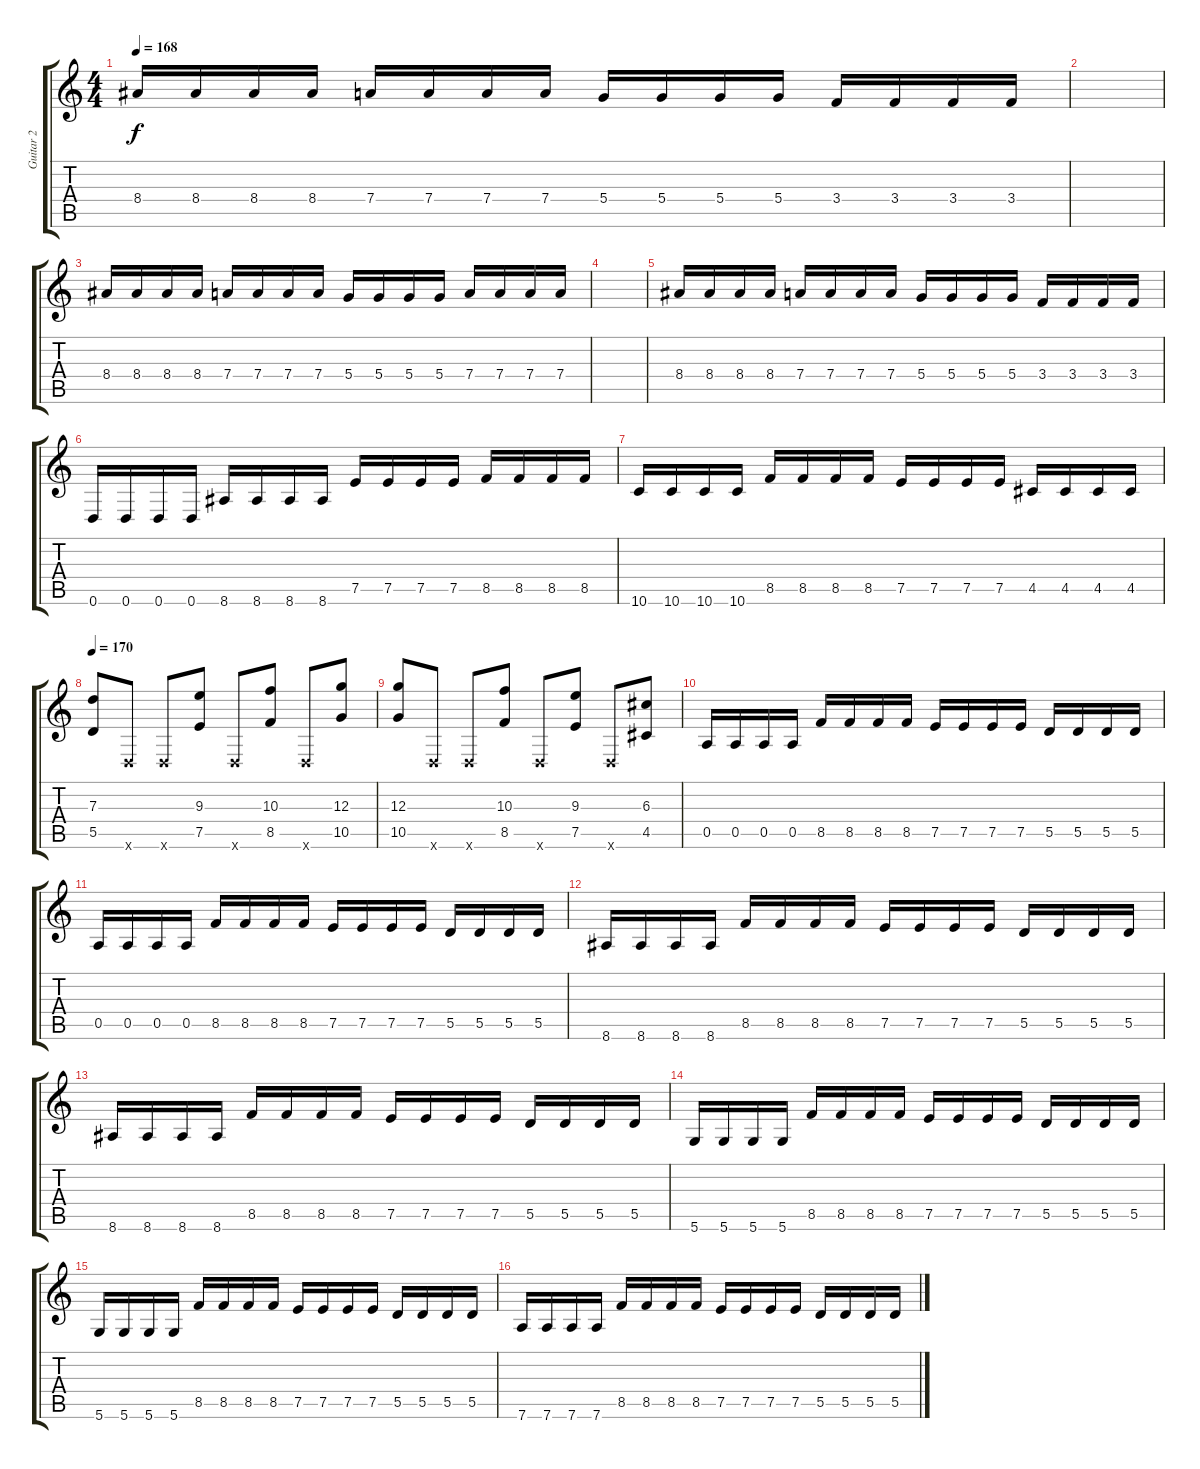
\track ("Guitar 2" "Guitar 2") {instrument distortionguitar}
\staff {score tabs}
\tuning (E4 B3 G3 D3 A2 D2) {hide}
\ts (4 4)
\tempo 168
\clef g2
\ks c
8.4.16{dy f} 8.4.16 8.4.16 8.4.16 7.4.16 7.4.16 7.4.16 7.4.16 5.4.16 5.4.16 5.4.16 5.4.16 3.4.16 3.4.16 3.4.16 3.4.16 |
|
8.4.16 8.4.16 8.4.16 8.4.16 7.4.16 7.4.16 7.4.16 7.4.16 5.4.16 5.4.16 5.4.16 5.4.16 7.4.16 7.4.16 7.4.16 7.4.16 |
|
8.4.16 8.4.16 8.4.16 8.4.16 7.4.16 7.4.16 7.4.16 7.4.16 5.4.16 5.4.16 5.4.16 5.4.16 3.4.16 3.4.16 3.4.16 3.4.16 |
0.6.16 0.6.16 0.6.16 0.6.16 8.6.16 8.6.16 8.6.16 8.6.16 7.5.16 7.5.16 7.5.16 7.5.16 8.5.16 8.5.16 8.5.16 8.5.16 |
10.6.16 10.6.16 10.6.16 10.6.16 8.5.16 8.5.16 8.5.16 8.5.16 7.5.16 7.5.16 7.5.16 7.5.16 4.5.16 4.5.16 4.5.16 4.5.16 |
\tempo 170
(7.3 5.5).8 0.6{x}.8 0.6{x}.8 (9.3 7.5).8 0.6{x}.8 (10.3 8.5).8 0.6{x}.8 (12.3 10.5).8 |
(12.3 10.5).8 0.6{x}.8 0.6{x}.8 (10.3 8.5).8 0.6{x}.8 (9.3 7.5).8 0.6{x}.8 (6.3 4.5).8 |
0.5.16{volume 16} 0.5.16 0.5.16 0.5.16 8.5.16 8.5.16 8.5.16 8.5.16 7.5.16 7.5.16 7.5.16 7.5.16 5.5.16 5.5.16 5.5.16 5.5.16 |
0.5.16 0.5.16 0.5.16 0.5.16 8.5.16 8.5.16 8.5.16 8.5.16 7.5.16 7.5.16 7.5.16 7.5.16 5.5.16 5.5.16 5.5.16 5.5.16 |
8.6.16 8.6.16 8.6.16 8.6.16 8.5.16 8.5.16 8.5.16 8.5.16 7.5.16 7.5.16 7.5.16 7.5.16 5.5.16 5.5.16 5.5.16 5.5.16 |
8.6.16 8.6.16 8.6.16 8.6.16 8.5.16 8.5.16 8.5.16 8.5.16 7.5.16 7.5.16 7.5.16 7.5.16 5.5.16 5.5.16 5.5.16 5.5.16 |
5.6.16 5.6.16 5.6.16 5.6.16 8.5.16 8.5.16 8.5.16 8.5.16 7.5.16 7.5.16 7.5.16 7.5.16 5.5.16 5.5.16 5.5.16 5.5.16 |
5.6.16 5.6.16 5.6.16 5.6.16 8.5.16 8.5.16 8.5.16 8.5.16 7.5.16 7.5.16 7.5.16 7.5.16 5.5.16 5.5.16 5.5.16 5.5.16 |
7.6.16 7.6.16 7.6.16 7.6.16 8.5.16 8.5.16 8.5.16 8.5.16 7.5.16 7.5.16 7.5.16 7.5.16 5.5.16 5.5.16 5.5.16 5.5.16
